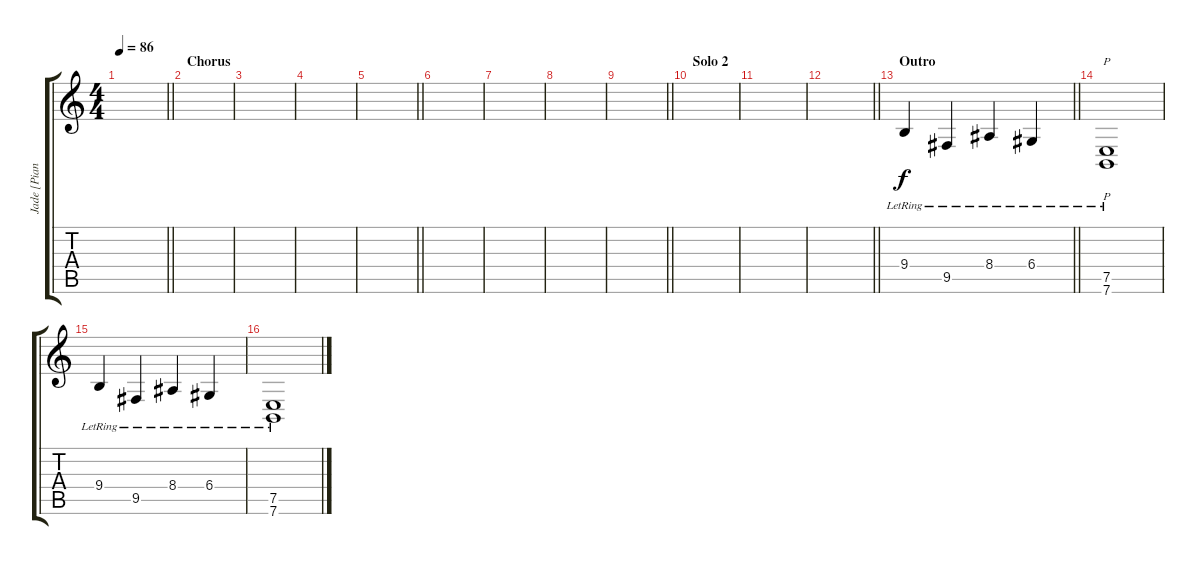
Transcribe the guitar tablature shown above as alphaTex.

\track ("Jade [Piano]" "Jade [Pian") {instrument acousticgrandpiano}
\staff {score tabs}
\tuning (E4 B3 G3 D3 A2 E2) {hide}
\ts (4 4)
\tempo 86
\clef g2
\barLineRight lightlight
\ks c
|
\section ("" "Chorus")
|
|
|
\barLineRight lightlight
|
|
|
|
\barLineRight lightlight
|
\section ("" "Solo 2")
|
|
\barLineRight lightlight
|
\section ("" "Outro")
\barLineRight lightlight
9.4{lr}.4 9.5{lr}.4 8.4{lr}.4 6.4{lr}.4 |
(7.5{lr} 7.6{lr}).1{p} |
9.4{lr}.4 9.5{lr}.4 8.4{lr}.4 6.4{lr}.4 |
(7.5{lr} 7.6{lr}).1
